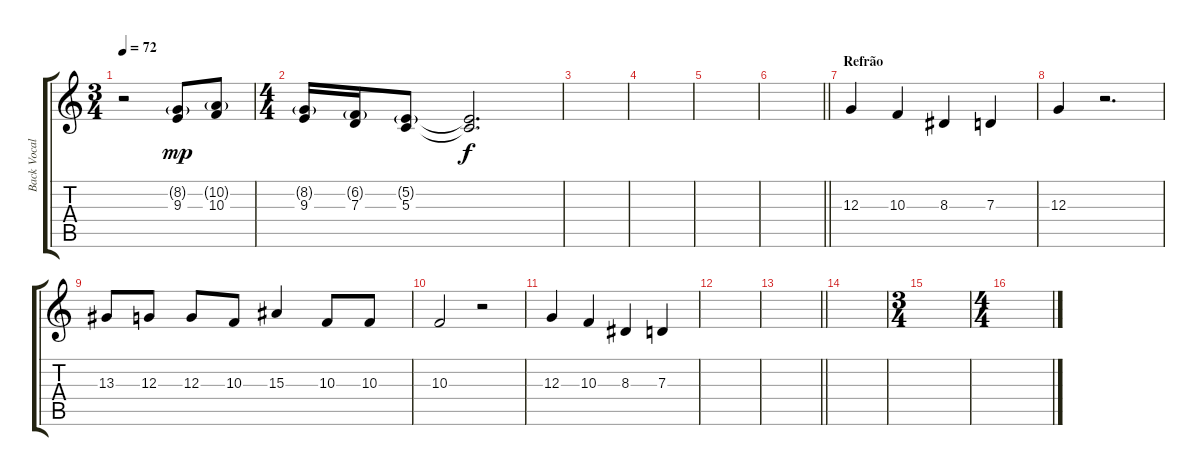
\track ("Back Vocal (Milton e Edu)" "Back Vocal") {instrument choiraahs}
\staff {score tabs}
\tuning (E4 B3 G3 D3 A2 E2) {hide}
\ts (3 4)
\tempo 72
\clef g2
\ks c
r.2{dy mp} (8.2{g} 9.3).8 (10.2{g} 10.3).8 |
\ts (4 4)
(8.2{g} 9.3).16 (6.2{g} 7.3).16 (5.2{g} 5.3).8 (5.2{t} 5.3{t}).2{d dy f} |
|
|
|
\barLineRight lightlight
|
\section ("" "Refrão")
12.3.4 10.3.4 8.3.4 7.3.4 |
12.3.4 r.2{d} |
13.3.8 12.3.8 12.3.8 10.3.8 15.3.4 10.3.8 10.3.8 |
10.3.2 r.2 |
12.3.4 10.3.4 8.3.4 7.3.4 |
|
\barLineRight lightlight
|
|
\ts (3 4)
|
\ts (4 4)
